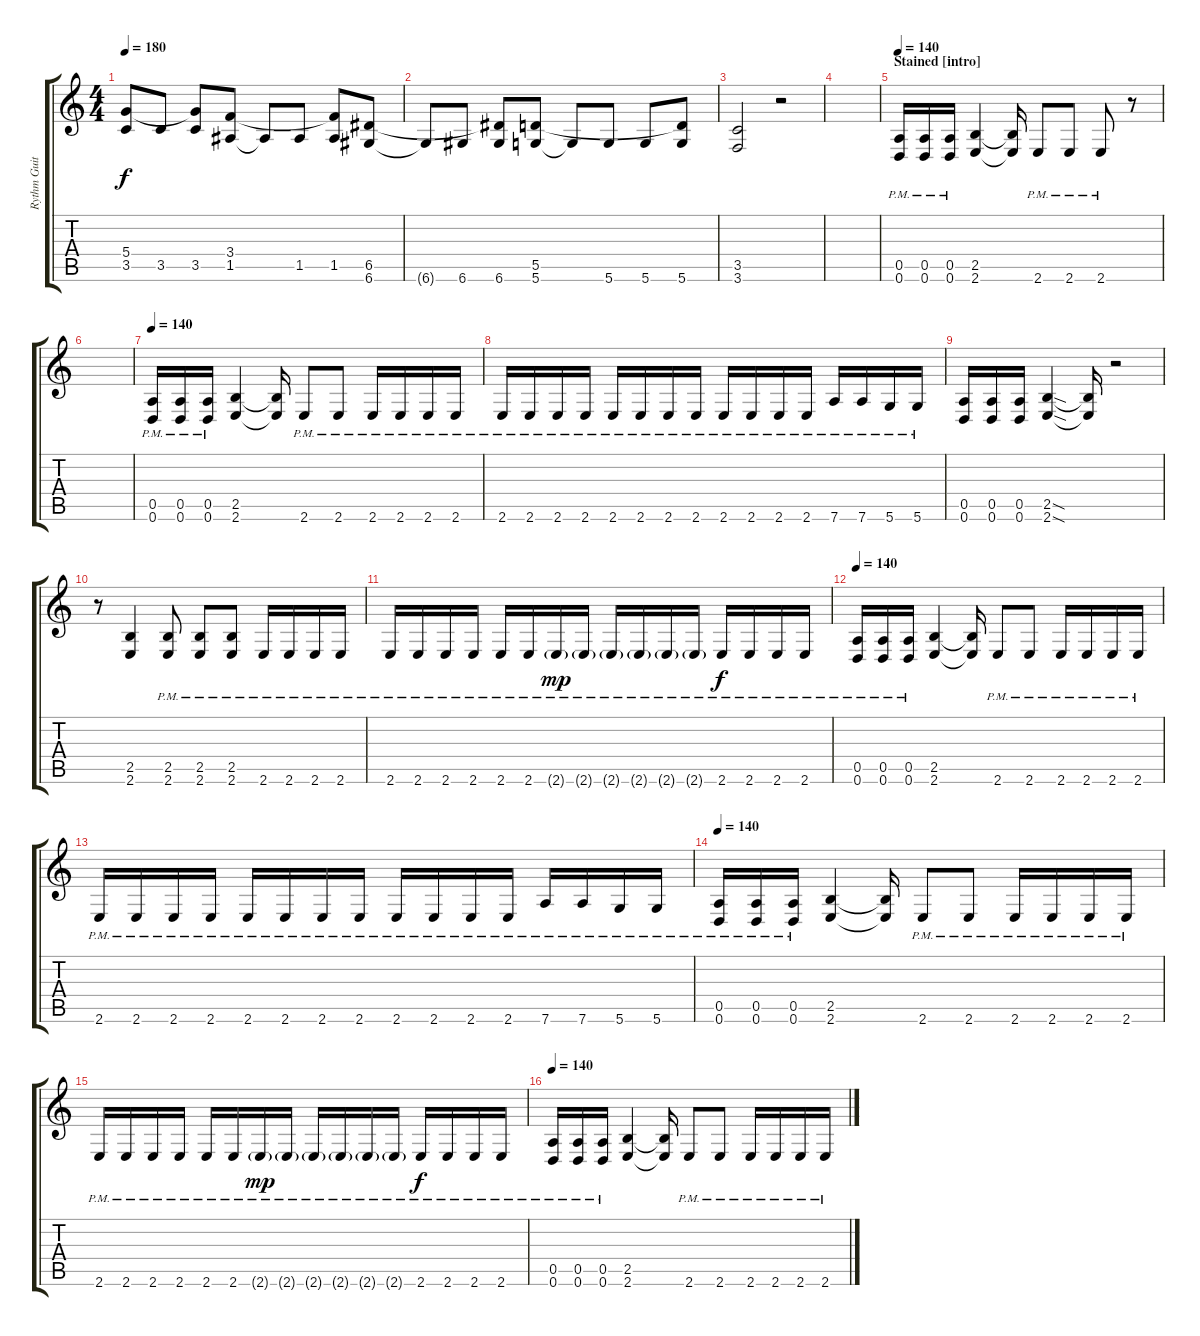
\track ("Rythm Guitar" "Rythm Guit") {instrument distortionguitar}
\staff {score tabs}
\tuning (E4 B3 G3 D3 A2 D2) {hide}
\ts (4 4)
\tempo 180
\clef g2
\ks c
(5.4 3.5).8{dy f} 3.5.8 (5.4{t} 3.5).8 (3.4 1.5).8 1.5{t}.8 1.5.8 (3.4{t} 1.5).8 (6.5 6.6).8 |
6.6{t}.8 6.6.8 (6.5{t} 6.6).8 (5.5 5.6).8 5.6{t}.8 5.6.8 5.6.8 (5.5{t} 5.6).8 |
(3.5 3.6).2 r.2 |
|
\section ("" "Stained [intro]")
\tempo 140
(0.5{pm} 0.6{pm}).16 (0.5{pm} 0.6{pm}).16 (0.5{pm} 0.6{pm}).16 (2.5 2.6).4 (2.5{t} 2.6{t}).16 2.6{pm}.8 2.6{pm}.8 2.6{pm}.8 r.8 |
|
\tempo 140
(0.5{pm} 0.6{pm}).16 (0.5{pm} 0.6{pm}).16 (0.5{pm} 0.6{pm}).16 (2.5 2.6).4 (2.5{t} 2.6{t}).16 2.6{pm}.8 2.6{pm}.8 2.6{pm}.16{volume 14} 2.6{pm}.16 2.6{pm}.16 2.6{pm}.16 |
2.6{pm}.16 2.6{pm}.16 2.6{pm}.16 2.6{pm}.16 2.6{pm}.16 2.6{pm}.16 2.6{pm}.16 2.6{pm}.16 2.6{pm}.16 2.6{pm}.16 2.6{pm}.16 2.6{pm}.16 7.6{pm}.16 7.6{pm}.16 5.6{pm}.16 5.6{pm}.16 |
(0.5 0.6).16 (0.5 0.6).16 (0.5 0.6).16 (2.5{sod} 2.6{sod}).4 (2.5{t} 2.6{t}).16 r.2 |
r.8 (2.5 2.6).4 (2.5{pm} 2.6{pm}).8 (2.5{pm} 2.6{pm}).8 (2.5{pm} 2.6{pm}).8 2.6{pm}.16 2.6{pm}.16 2.6{pm}.16 2.6{pm}.16 |
2.6{pm}.16 2.6{pm}.16 2.6{pm}.16 2.6{pm}.16 2.6{pm}.16 2.6{pm}.16 2.6{g pm}.16{dy mp} 2.6{g pm}.16 2.6{g pm}.16 2.6{g pm}.16 2.6{g pm}.16 2.6{g pm}.16 2.6{pm}.16{dy f} 2.6{pm}.16 2.6{pm}.16 2.6{pm}.16 |
\tempo 140
(0.5{pm} 0.6{pm}).16 (0.5{pm} 0.6{pm}).16 (0.5{pm} 0.6{pm}).16 (2.5 2.6).4 (2.5{t} 2.6{t}).16 2.6{pm}.8 2.6{pm}.8 2.6{pm}.16{volume 14} 2.6{pm}.16 2.6{pm}.16 2.6{pm}.16 |
2.6{pm}.16 2.6{pm}.16 2.6{pm}.16 2.6{pm}.16 2.6{pm}.16 2.6{pm}.16 2.6{pm}.16 2.6{pm}.16 2.6{pm}.16 2.6{pm}.16 2.6{pm}.16 2.6{pm}.16 7.6{pm}.16 7.6{pm}.16 5.6{pm}.16 5.6{pm}.16 |
\tempo 140
(0.5{pm} 0.6{pm}).16 (0.5{pm} 0.6{pm}).16 (0.5{pm} 0.6{pm}).16 (2.5 2.6).4 (2.5{t} 2.6{t}).16 2.6{pm}.8 2.6{pm}.8 2.6{pm}.16{volume 14} 2.6{pm}.16 2.6{pm}.16 2.6{pm}.16 |
2.6{pm}.16 2.6{pm}.16 2.6{pm}.16 2.6{pm}.16 2.6{pm}.16 2.6{pm}.16 2.6{g pm}.16{dy mp} 2.6{g pm}.16 2.6{g pm}.16 2.6{g pm}.16 2.6{g pm}.16 2.6{g pm}.16 2.6{pm}.16{dy f} 2.6{pm}.16 2.6{pm}.16 2.6{pm}.16 |
\tempo 140
(0.5{pm} 0.6{pm}).16 (0.5{pm} 0.6{pm}).16 (0.5{pm} 0.6{pm}).16 (2.5 2.6).4 (2.5{t} 2.6{t}).16 2.6{pm}.8 2.6{pm}.8 2.6{pm}.16{volume 14} 2.6{pm}.16 2.6{pm}.16 2.6{pm}.16
